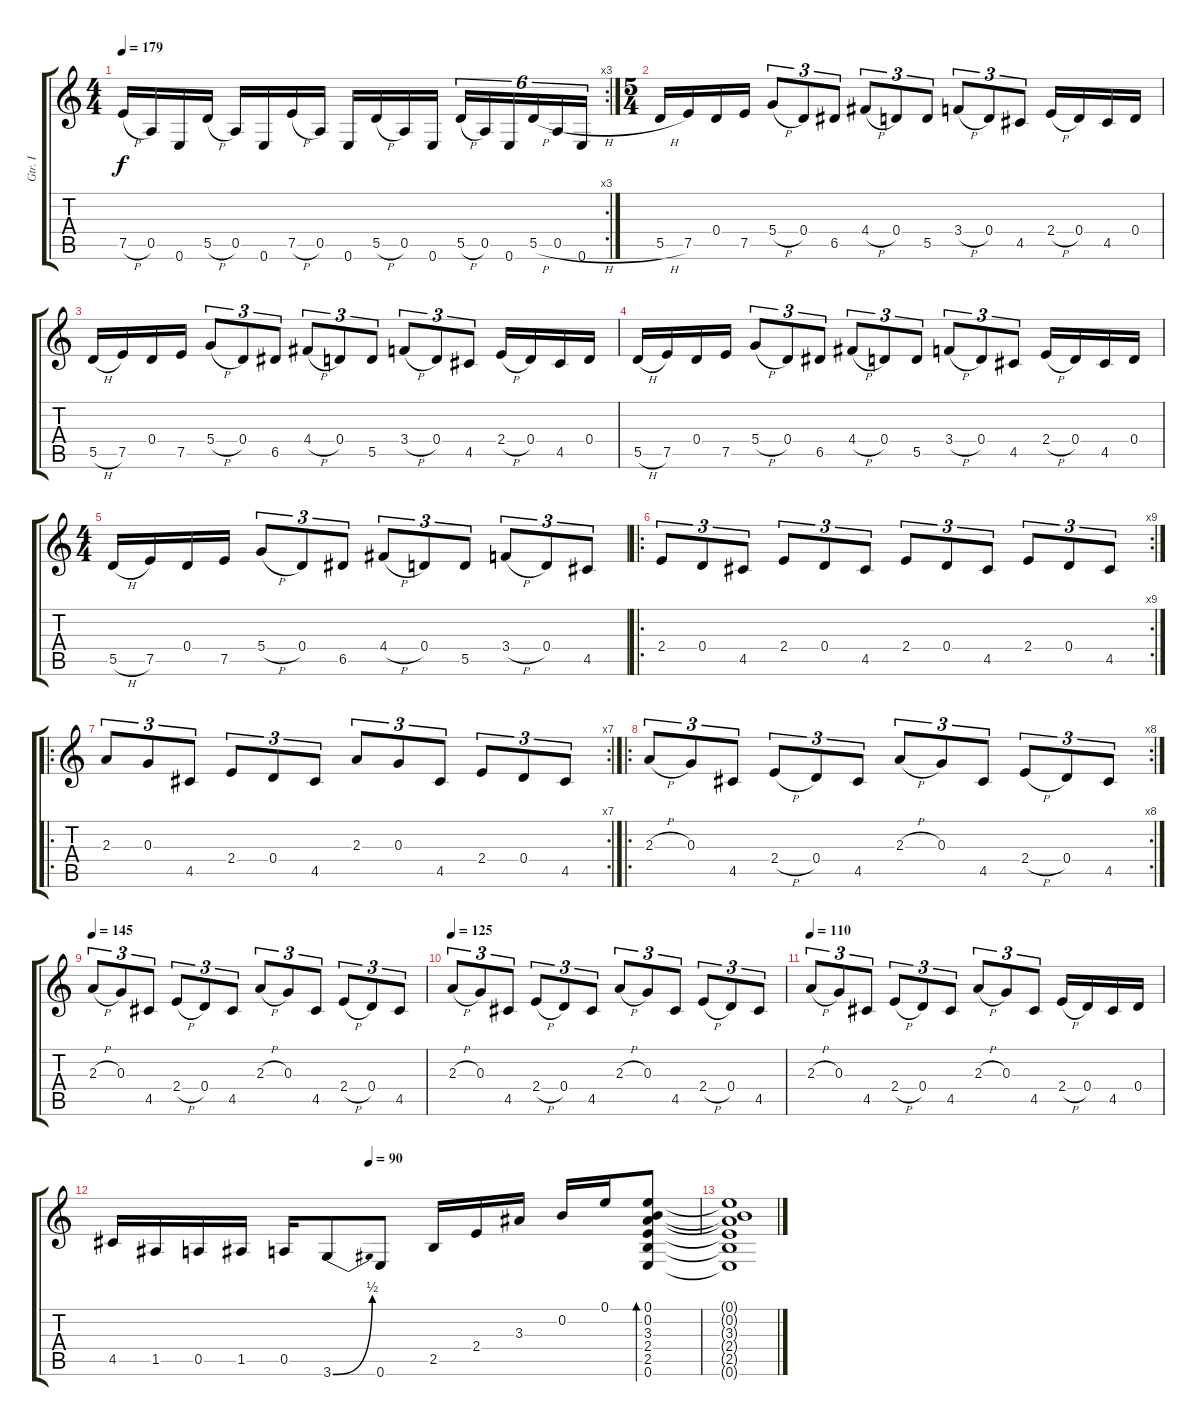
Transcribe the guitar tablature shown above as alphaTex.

\track ("Gtr. I" "Gtr. I") {instrument acousticguitarsteel}
\staff {score tabs}
\tuning (E4 B3 G3 D3 A2 E2) {hide}
\rc 3
\ts (4 4)
\tempo 179
\clef g2
\ks c
7.5{h}.16{dy f} 0.5.16 0.6.16 5.5{h}.16 0.5.16 0.6.16 7.5{h}.16 0.5.16 0.6.16 5.5{h}.16 0.5.16 0.6.16 5.5{h}.16{tu (6 4)} 0.5.16{tu (6 4)} 0.6.16{tu (6 4)} 5.5{h}.16{tu (6 4)} 0.5{h}.16{tu (6 4)} 0.6.16{tu (6 4)} |
\ts (5 4)
5.5{h}.16 7.5.16 0.4.16 7.5.16 5.4{h}.8{tu (3 2)} 0.4.8{tu (3 2)} 6.5.8{tu (3 2)} 4.4{h}.8{tu (3 2)} 0.4.8{tu (3 2)} 5.5.8{tu (3 2)} 3.4{h}.8{tu (3 2)} 0.4.8{tu (3 2)} 4.5.8{tu (3 2)} 2.4{h}.16 0.4.16 4.5.16 0.4.16 |
5.5{h}.16 7.5.16 0.4.16 7.5.16 5.4{h}.8{tu (3 2)} 0.4.8{tu (3 2)} 6.5.8{tu (3 2)} 4.4{h}.8{tu (3 2)} 0.4.8{tu (3 2)} 5.5.8{tu (3 2)} 3.4{h}.8{tu (3 2)} 0.4.8{tu (3 2)} 4.5.8{tu (3 2)} 2.4{h}.16 0.4.16 4.5.16 0.4.16 |
5.5{h}.16 7.5.16 0.4.16 7.5.16 5.4{h}.8{tu (3 2)} 0.4.8{tu (3 2)} 6.5.8{tu (3 2)} 4.4{h}.8{tu (3 2)} 0.4.8{tu (3 2)} 5.5.8{tu (3 2)} 3.4{h}.8{tu (3 2)} 0.4.8{tu (3 2)} 4.5.8{tu (3 2)} 2.4{h}.16 0.4.16 4.5.16 0.4.16 |
\ts (4 4)
5.5{h}.16 7.5.16 0.4.16 7.5.16 5.4{h}.8{tu (3 2)} 0.4.8{tu (3 2)} 6.5.8{tu (3 2)} 4.4{h}.8{tu (3 2)} 0.4.8{tu (3 2)} 5.5.8{tu (3 2)} 3.4{h}.8{tu (3 2)} 0.4.8{tu (3 2)} 4.5.8{tu (3 2)} |
\ro
\rc 9
2.4.8{tu (3 2)} 0.4.8{tu (3 2)} 4.5.8{tu (3 2)} 2.4.8{tu (3 2)} 0.4.8{tu (3 2)} 4.5.8{tu (3 2)} 2.4.8{tu (3 2)} 0.4.8{tu (3 2)} 4.5.8{tu (3 2)} 2.4.8{tu (3 2)} 0.4.8{tu (3 2)} 4.5.8{tu (3 2)} |
\ro
\rc 7
2.3.8{tu (3 2)} 0.3.8{tu (3 2)} 4.5.8{tu (3 2)} 2.4.8{tu (3 2)} 0.4.8{tu (3 2)} 4.5.8{tu (3 2)} 2.3.8{tu (3 2)} 0.3.8{tu (3 2)} 4.5.8{tu (3 2)} 2.4.8{tu (3 2)} 0.4.8{tu (3 2)} 4.5.8{tu (3 2)} |
\ro
\rc 8
2.3{h}.8{tu (3 2)} 0.3.8{tu (3 2)} 4.5.8{tu (3 2)} 2.4{h}.8{tu (3 2)} 0.4.8{tu (3 2)} 4.5.8{tu (3 2)} 2.3{h}.8{tu (3 2)} 0.3.8{tu (3 2)} 4.5.8{tu (3 2)} 2.4{h}.8{tu (3 2)} 0.4.8{tu (3 2)} 4.5.8{tu (3 2)} |
\tempo 145
2.3{h}.8{tu (3 2)} 0.3.8{tu (3 2)} 4.5.8{tu (3 2)} 2.4{h}.8{tu (3 2)} 0.4.8{tu (3 2)} 4.5.8{tu (3 2)} 2.3{h}.8{tu (3 2)} 0.3.8{tu (3 2)} 4.5.8{tu (3 2)} 2.4{h}.8{tu (3 2)} 0.4.8{tu (3 2)} 4.5.8{tu (3 2)} |
\tempo 125
2.3{h}.8{tu (3 2)} 0.3.8{tu (3 2)} 4.5.8{tu (3 2)} 2.4{h}.8{tu (3 2)} 0.4.8{tu (3 2)} 4.5.8{tu (3 2)} 2.3{h}.8{tu (3 2)} 0.3.8{tu (3 2)} 4.5.8{tu (3 2)} 2.4{h}.8{tu (3 2)} 0.4.8{tu (3 2)} 4.5.8{tu (3 2)} |
\tempo 110
2.3{h}.8{tu (3 2)} 0.3.8{tu (3 2)} 4.5.8{tu (3 2)} 2.4{h}.8{tu (3 2)} 0.4.8{tu (3 2)} 4.5.8{tu (3 2)} 2.3{h}.8{tu (3 2)} 0.3.8{tu (3 2)} 4.5.8{tu (3 2)} 2.4{h}.16 0.4.16 4.5.16 0.4.16 |
\tempo (90 0.4375)
4.5.16 1.5.16 0.5.16 1.5.16 0.5.16 3.6{be (bend 0 0 60 2)}.8 0.6.8 2.5.16 2.4.16 3.3.16 0.2.16 0.1.16 (0.1 0.2 3.3 2.4 2.5 0.6).8{bd 480} |
(0.1{t} 0.2{t} 3.3{t} 2.4{t} 2.5{t} 0.6{t}).1
